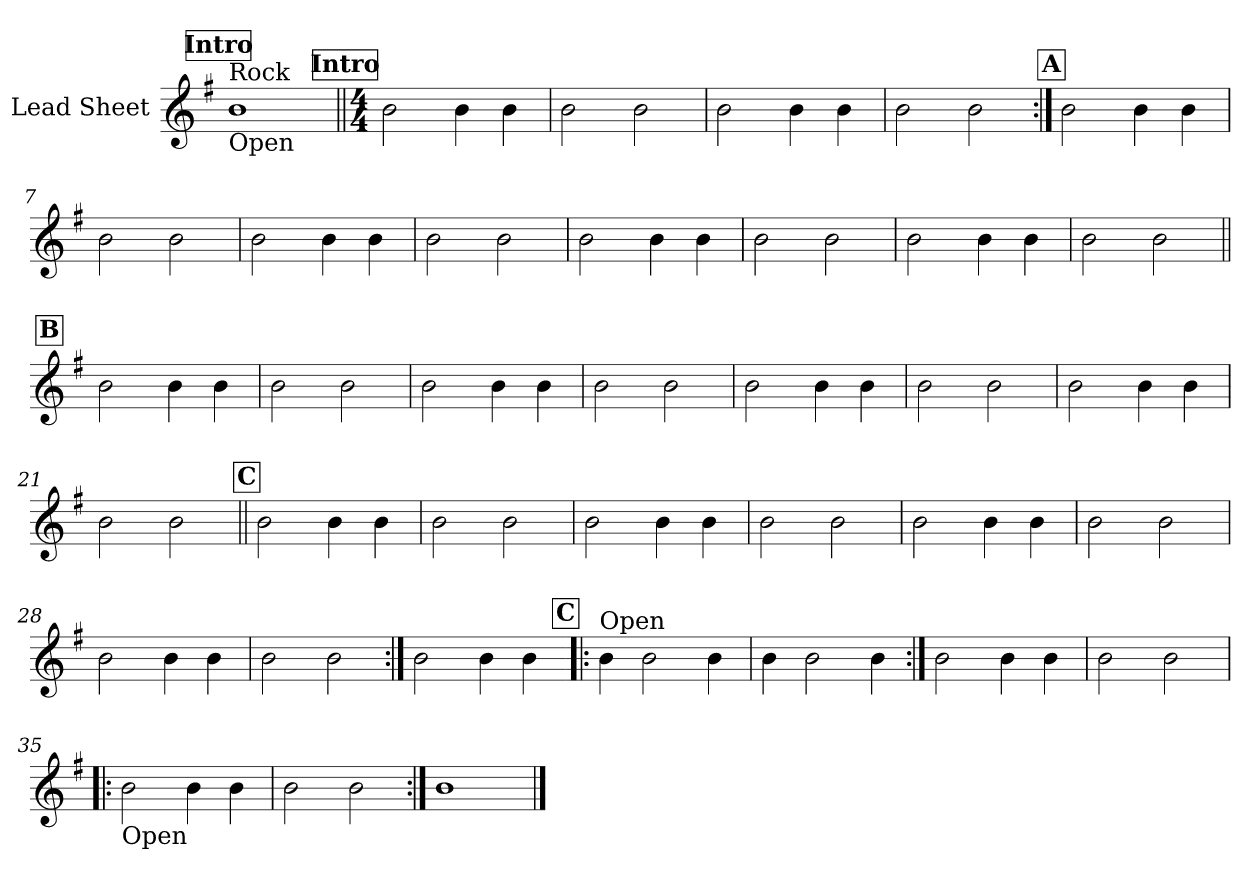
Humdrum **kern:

**kern
*part1
*staff1
*I"Lead Sheet
*clefG2
*k[f#]
*e:
!!LO:REH:place=s1:a:fs=14:t=Intro
=1
!LO:TX:a:t=Rock
!LO:TX:b:t=Open
1b
!!LO:LB:g=z
!!LO:REH:place=s1:a:fs=14:t=Intro
=2||
*M4/4
2b\
4b\
4b\
=3
2b\
2b\
=4
2b\
4b\
4b\
=5
2b\
2b\
!!LO:LB:g=z
!!LO:REH:place=s1:a:fs=14:t=A
=6:|!
2b\
4b\
4b\
=7
2b\
2b\
=8
2b\
4b\
4b\
=9
2b\
2b\
!!LO:LB:g=z
=10
2b\
4b\
4b\
=11
2b\
2b\
=12
2b\
4b\
4b\
=13
2b\
2b\
!!LO:LB:g=z
!!LO:REH:place=s1:a:fs=14:t=B
=14||
2b\
4b\
4b\
=15
2b\
2b\
=16
2b\
4b\
4b\
=17
2b\
2b\
!!LO:LB:g=z
=18
2b\
4b\
4b\
=19
2b\
2b\
=20
2b\
4b\
4b\
=21
2b\
2b\
!!LO:LB:g=z
!!LO:REH:place=s1:a:fs=14:t=C
=22||
2b\
4b\
4b\
=23
2b\
2b\
=24
2b\
4b\
4b\
=25
2b\
2b\
!!LO:LB:g=z
=26
2b\
4b\
4b\
=27
2b\
2b\
=28
2b\
4b\
4b\
=29
2b\
2b\
!!LO:LB:g=z
=30:|!
2b\
4b\
4b\
!!LO:REH:place=s1:a:fs=14:t=C
=31!|:
!LO:TX:a:t=Open
4b\
2b\
4b\
=32
4b\
2b\
4b\
!!LO:LB:g=z
=33:|!
2b\
4b\
4b\
=34
2b\
2b\
=35!|:
!LO:TX:b:t=Open
2b\
4b\
4b\
=36
2b\
2b\
!!LO:PB:g=z
=37:|!
1b
==
*-
